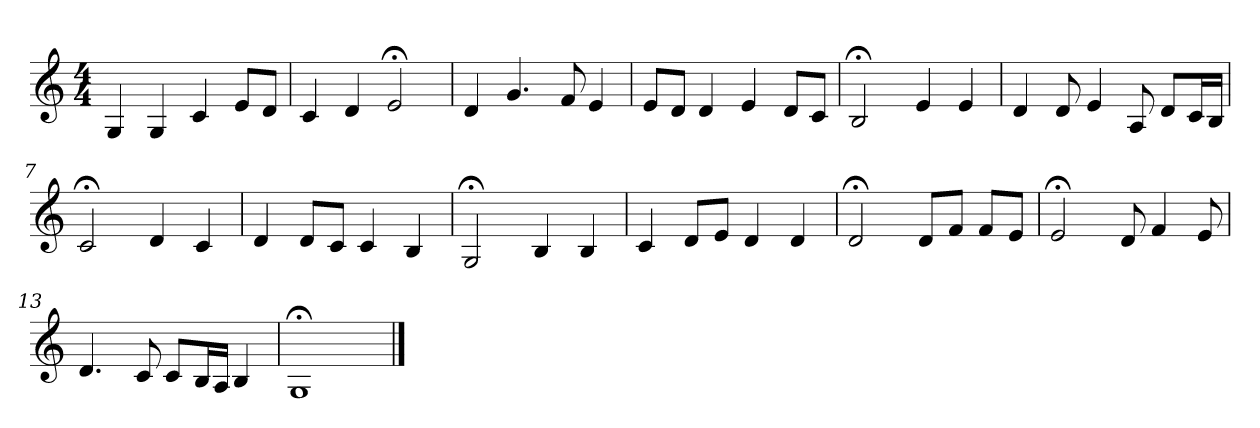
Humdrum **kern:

**kern
*part1
*staff1
*clefG2
*k[]
*C:
*M4/4
=1
4G
4G
4c
8e/L
8d/J
=2
4c
4d
2e;<
=3
4d
4.g
8f
4e
=4
8e/L
8d/J
4d
4e
8d/L
8c/J
=5
2B;<
4e
4e
=6
4d
8d
4e
8A
8d/L
16c/L
16B/JJ
=7
2c;<
4d
4c
=8
4d
8d/L
8c/J
4c
4B
=9
2G;<
4B
4B
=10
4c
8d/L
8e/J
4d
4d
=11
2d;<
8d/L
8f/J
8f/L
8e/J
=12
2e;<
8d
4f
8e
=13
4.d
8c
8c/L
16B/L
16A/JJ
4B
=14
1G;<
==
*-
